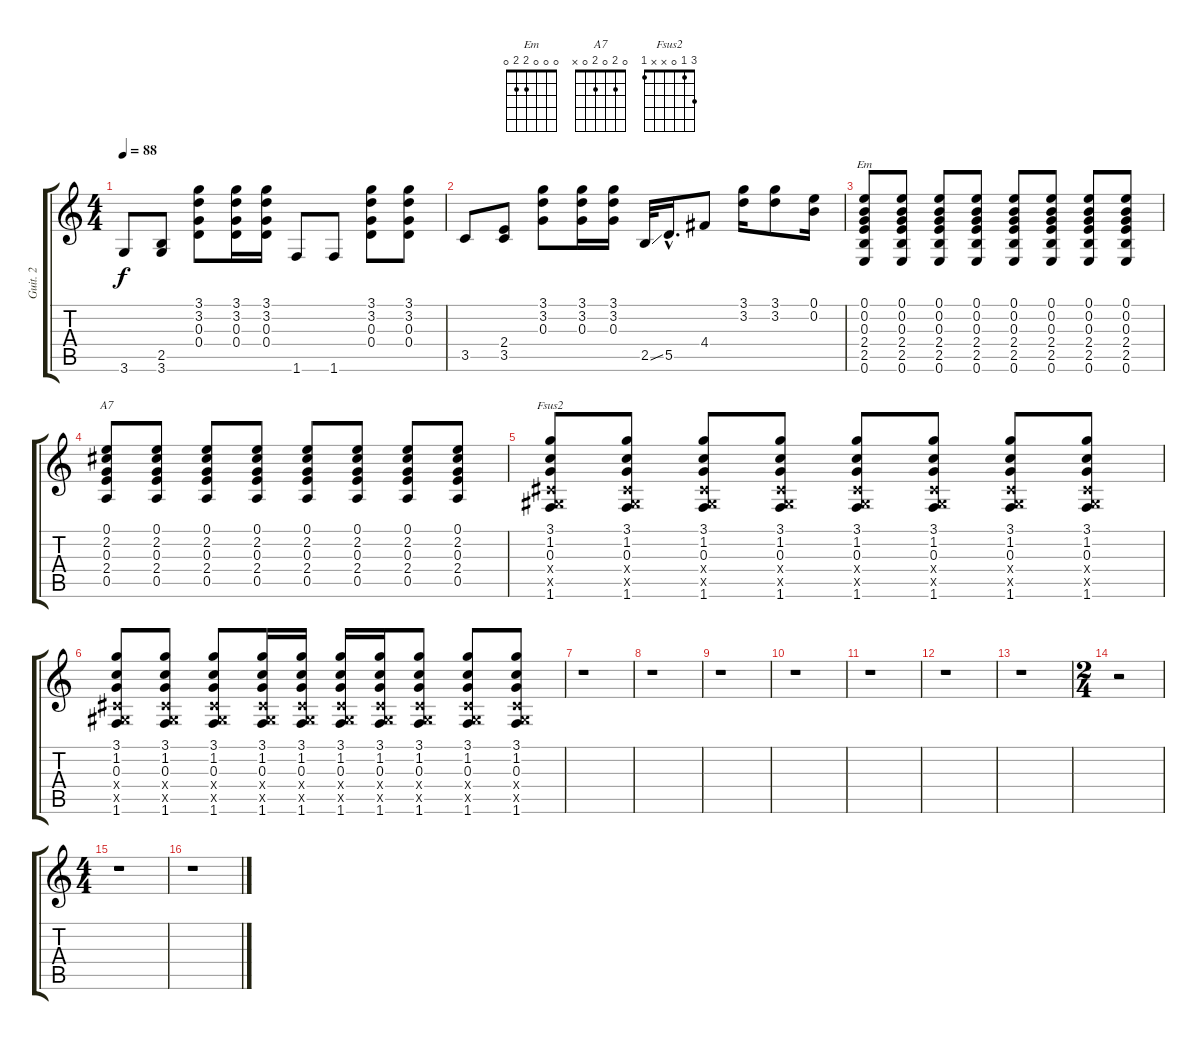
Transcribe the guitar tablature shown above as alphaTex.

\track ("Guit. 2" "Guit. 2") {instrument overdrivenguitar}
\staff {score tabs}
\tuning (E4 B3 G3 D3 A2 E2) {hide}
\chord ("Em" 0 0 0 2 2 0)
\chord ("A7" 0 2 0 2 0 x)
\chord ("Fsus2" 3 1 0 x x 1)
\ts (4 4)
\tempo 88
\clef g2
\ks c
3.6.8{dy f} (2.5 3.6).8 (3.1 3.2 0.3 0.4).8 (3.1 3.2 0.3 0.4).16 (3.1 3.2 0.3 0.4).16 1.6.8 1.6.8 (3.1 3.2 0.3 0.4).8 (3.1 3.2 0.3 0.4).8 |
3.5.8 (2.4 3.5).8 (3.1 3.2 0.3).8 (3.1 3.2 0.3).16 (3.1 3.2 0.3).16 2.5{ss}.32 5.5{hac}.16{d} 4.4.8 (3.1 3.2).16 (3.1 3.2).8 (0.1 0.2).16 |
(0.1 0.2 0.3 2.4 2.5 0.6).8{ch "Em"} (0.1 0.2 0.3 2.4 2.5 0.6).8 (0.1 0.2 0.3 2.4 2.5 0.6).8 (0.1 0.2 0.3 2.4 2.5 0.6).8 (0.1 0.2 0.3 2.4 2.5 0.6).8 (0.1 0.2 0.3 2.4 2.5 0.6).8 (0.1 0.2 0.3 2.4 2.5 0.6).8 (0.1 0.2 0.3 2.4 2.5 0.6).8 |
(0.1 2.2 0.3 2.4 0.5).8{ch "A7"} (0.1 2.2 0.3 2.4 0.5).8 (0.1 2.2 0.3 2.4 0.5).8 (0.1 2.2 0.3 2.4 0.5).8 (0.1 2.2 0.3 2.4 0.5).8 (0.1 2.2 0.3 2.4 0.5).8 (0.1 2.2 0.3 2.4 0.5).8 (0.1 2.2 0.3 2.4 0.5).8 |
(3.1 1.2 0.3 -1.4{x} -1.5{x} 1.6).8{ch "Fsus2"} (3.1 1.2 0.3 -1.4{x} -1.5{x} 1.6).8 (3.1 1.2 0.3 -1.4{x} -1.5{x} 1.6).8 (3.1 1.2 0.3 -1.4{x} -1.5{x} 1.6).8 (3.1 1.2 0.3 -1.4{x} -1.5{x} 1.6).8 (3.1 1.2 0.3 -1.4{x} -1.5{x} 1.6).8 (3.1 1.2 0.3 -1.4{x} -1.5{x} 1.6).8 (3.1 1.2 0.3 -1.4{x} -1.5{x} 1.6).8 |
(3.1 1.2 0.3 -1.4{x} -1.5{x} 1.6).8 (3.1 1.2 0.3 -1.4{x} -1.5{x} 1.6).8 (3.1 1.2 0.3 -1.4{x} -1.5{x} 1.6).8 (3.1 1.2 0.3 -1.4{x} -1.5{x} 1.6).16 (3.1 1.2 0.3 -1.4{x} -1.5{x} 1.6).16 (3.1 1.2 0.3 -1.4{x} -1.5{x} 1.6).16 (3.1 1.2 0.3 -1.4{x} -1.5{x} 1.6).16 (3.1 1.2 0.3 -1.4{x} -1.5{x} 1.6).8 (3.1 1.2 0.3 -1.4{x} -1.5{x} 1.6).8 (3.1 1.2 0.3 -1.4{x} -1.5{x} 1.6).8 |
r.1 |
r.1 |
r.1 |
r.1 |
r.1 |
r.1 |
r.1 |
\ts (2 4)
r.2 |
\ts (4 4)
r.1 |
r.1
